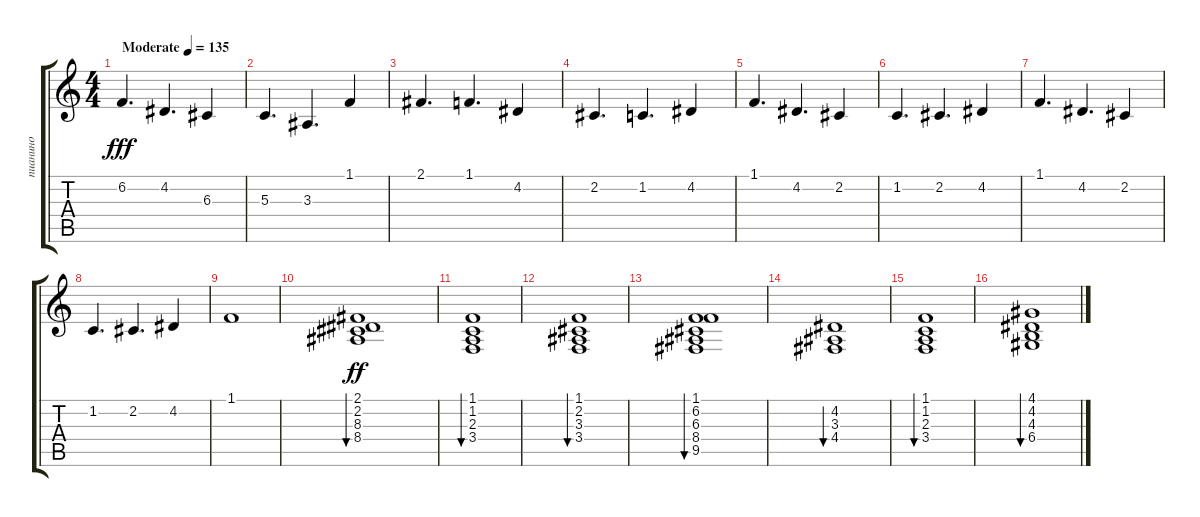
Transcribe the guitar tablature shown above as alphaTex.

\track ("пианино" "пианино") {instrument electricpiano2}
\staff {score tabs}
\tuning (E4 B3 G3 D3 A2 E2) {hide}
\ts (4 4)
\tempo (135 "Moderate")
\clef g2
\ks c
6.2.4{d dy fff instrument electricpiano2} 4.2.4{d} 6.3.4 |
5.3.4{d} 3.3.4{d} 1.1.4 |
2.1.4{d} 1.1.4{d} 4.2.4 |
2.2.4{d} 1.2.4{d} 4.2.4 |
1.1.4{d} 4.2.4{d} 2.2.4 |
1.2.4{d} 2.2.4{d} 4.2.4 |
1.1.4{d} 4.2.4{d} 2.2.4 |
1.2.4{d} 2.2.4{d} 4.2.4 |
1.1.1 |
(2.1 2.2 8.3 8.4).1{bu 240 dy ff} |
(1.1 1.2 2.3 3.4).1{bu 240} |
(1.1 2.2 3.3 3.4).1{bu 240} |
(1.1 6.2 6.3 8.4 9.5).1{bu 240} |
(4.2 3.3 4.4).1{bu 240} |
(1.1 1.2 2.3 3.4).1{bu 240} |
(4.1 4.2 4.3 6.4).1{bu 240}
